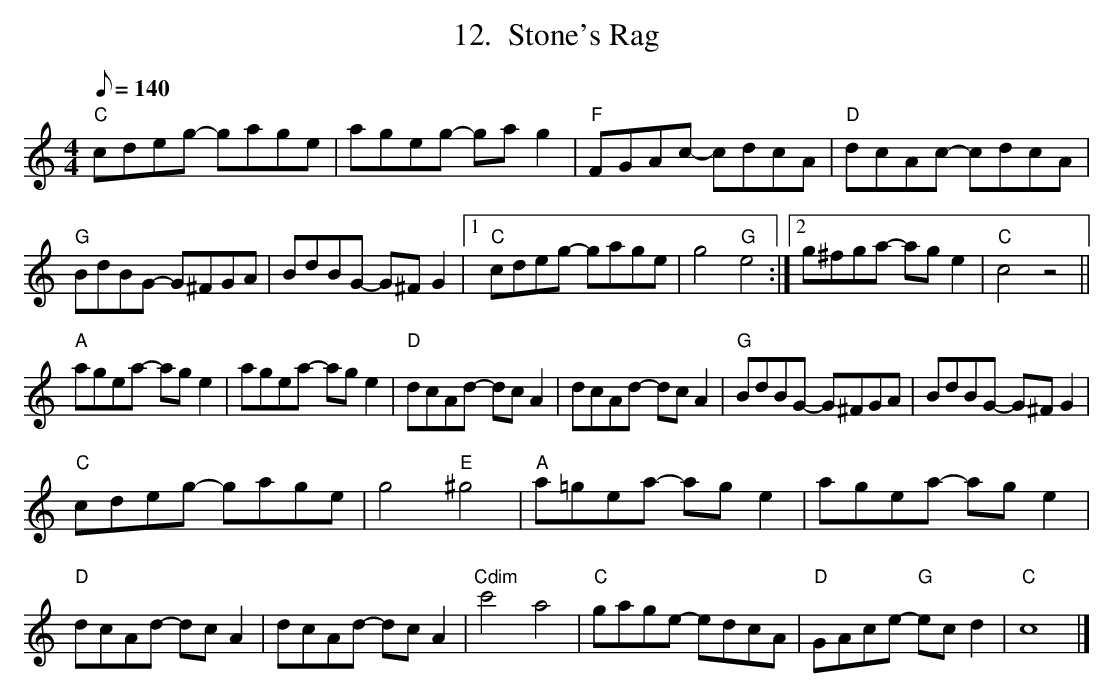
X:1
T:Stone's Rag
M:4/4
L:1/8
Q:140
%%score 1 | 2
K:C
V:1
"C"cdeg- gage|ageg- gag2|"F"FGAc- cdcA|"D"dcAc- cdcA|
"G"BdBG- G^FGA|BdBG- G^FG2|1"C"cdeg- gage|g4 "G"e4:|2g^fga- age2|"C"c4z4||
"A"agea- age2|agea- age2|"D"dcAd- dcA2|dcAd- dcA2|"G"BdBG- G^FGA|BdBG- G^FG2|
"C"cdeg- gage|g4 "E"^g4|"A"a=gea- age2|agea- age2|"D"dcAd- dcA2|dcAd- dcA2|"Cdim"c'4 a4|"C"gage- edcA|"D"GAce- "G"ecd2|"C"c8|]
V:C clef=bass middle=D Octave=-1
C4G4|C4 G2^F2|F4C4|D4^F4|G4D4|G4D4|[1 C4 G4|C2G,2 A,2B,2:|[2 C4 G4|C4 G,2^G,2|
A,4E4|A,4 E2_E2|D4A,4|D4A,2^A,2|G,4 D4|G,4 D2_D2|C4 G4|C4 E2D2|A4 E4|A4 E4|
D4 A,4|D4 A,4|C2^D2 ^F2A2|c4 G4|D4 G,4|C8|]
